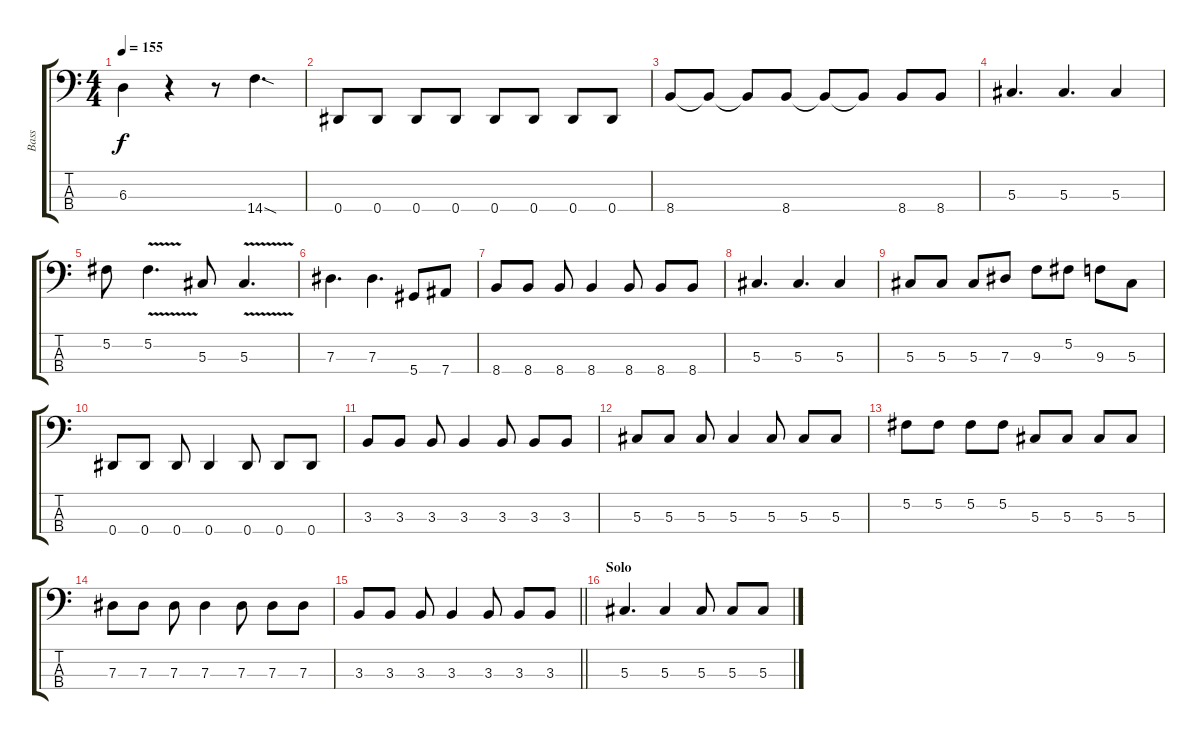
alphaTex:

\track ("Bass" "Bass") {instrument electricbasspick}
\staff {score tabs}
\tuning (Gb2 Db2 Ab1 Eb1) {hide}
\ts (4 4)
\tempo 155
\clef f4
\ks c
6.3.4{dy f} r.4 r.8 14.4{sod}.4{d} |
0.4.8 0.4.8 0.4.8 0.4.8 0.4.8 0.4.8 0.4.8 0.4.8 |
8.4.8 8.4{t}.8 8.4{t}.8 8.4.8 8.4{t}.8 8.4{t}.8 8.4.8 8.4.8 |
5.3.4{d} 5.3.4{d} 5.3.4 |
5.2.8 5.2{v}.4{d} 5.3.8 5.3{v}.4{d} |
7.3.4{d} 7.3.4{d} 5.4.8 7.4.8 |
8.4.8 8.4.8 8.4.8 8.4.4 8.4.8 8.4.8 8.4.8 |
5.3.4{d} 5.3.4{d} 5.3.4 |
5.3.8 5.3.8 5.3.8 7.3.8 9.3.8 5.2.8 9.3.8 5.3.8 |
0.4.8 0.4.8 0.4.8 0.4.4 0.4.8 0.4.8 0.4.8 |
3.3.8 3.3.8 3.3.8 3.3.4 3.3.8 3.3.8 3.3.8 |
5.3.8 5.3.8 5.3.8 5.3.4 5.3.8 5.3.8 5.3.8 |
5.2.8 5.2.8 5.2.8 5.2.8 5.3.8 5.3.8 5.3.8 5.3.8 |
7.3.8 7.3.8 7.3.8 7.3.4 7.3.8 7.3.8 7.3.8 |
\barLineRight lightlight
3.3.8 3.3.8 3.3.8 3.3.4 3.3.8 3.3.8 3.3.8 |
\section ("" "Solo")
5.3.4{d} 5.3.4 5.3.8 5.3.8 5.3.8
